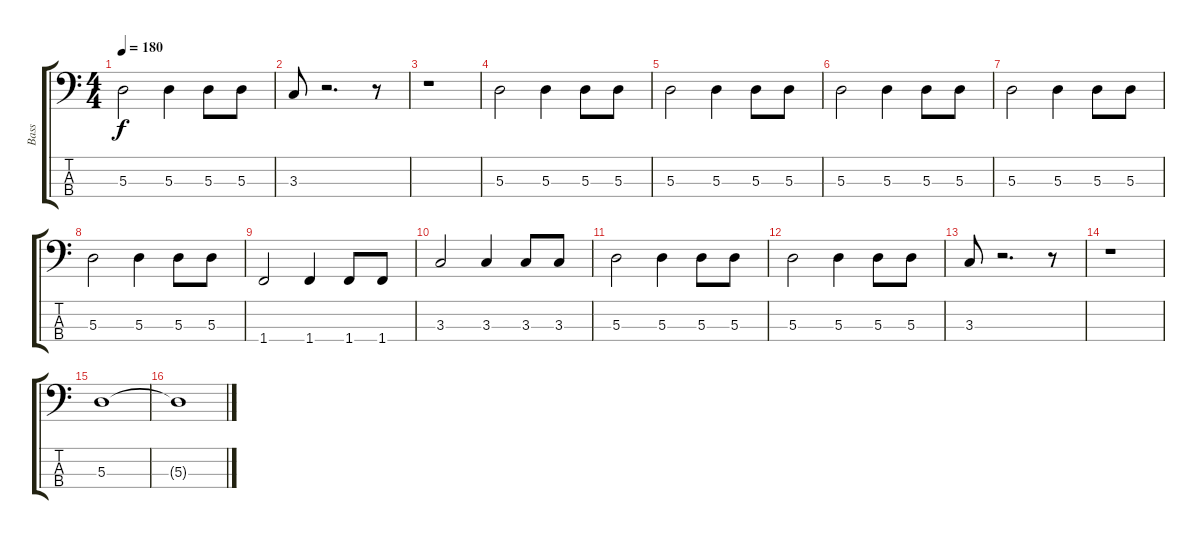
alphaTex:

\track ("Bass" "Bass") {instrument electricbassfinger}
\staff {score tabs}
\tuning (G2 D2 A1 E1) {hide}
\ts (4 4)
\tempo 180
\clef f4
\ks c
5.3.2{dy f} 5.3.4 5.3.8 5.3.8 |
3.3.8 r.2{d} r.8 |
r.1 |
\section ("" "")
5.3.2 5.3.4 5.3.8 5.3.8 |
5.3.2 5.3.4 5.3.8 5.3.8 |
5.3.2 5.3.4 5.3.8 5.3.8 |
5.3.2 5.3.4 5.3.8 5.3.8 |
5.3.2 5.3.4 5.3.8 5.3.8 |
1.4.2 1.4.4 1.4.8 1.4.8 |
3.3.2 3.3.4 3.3.8 3.3.8 |
5.3.2 5.3.4 5.3.8 5.3.8 |
5.3.2 5.3.4 5.3.8 5.3.8 |
3.3.8 r.2{d} r.8 |
r.1 |
5.3.1 |
5.3{t}.1
